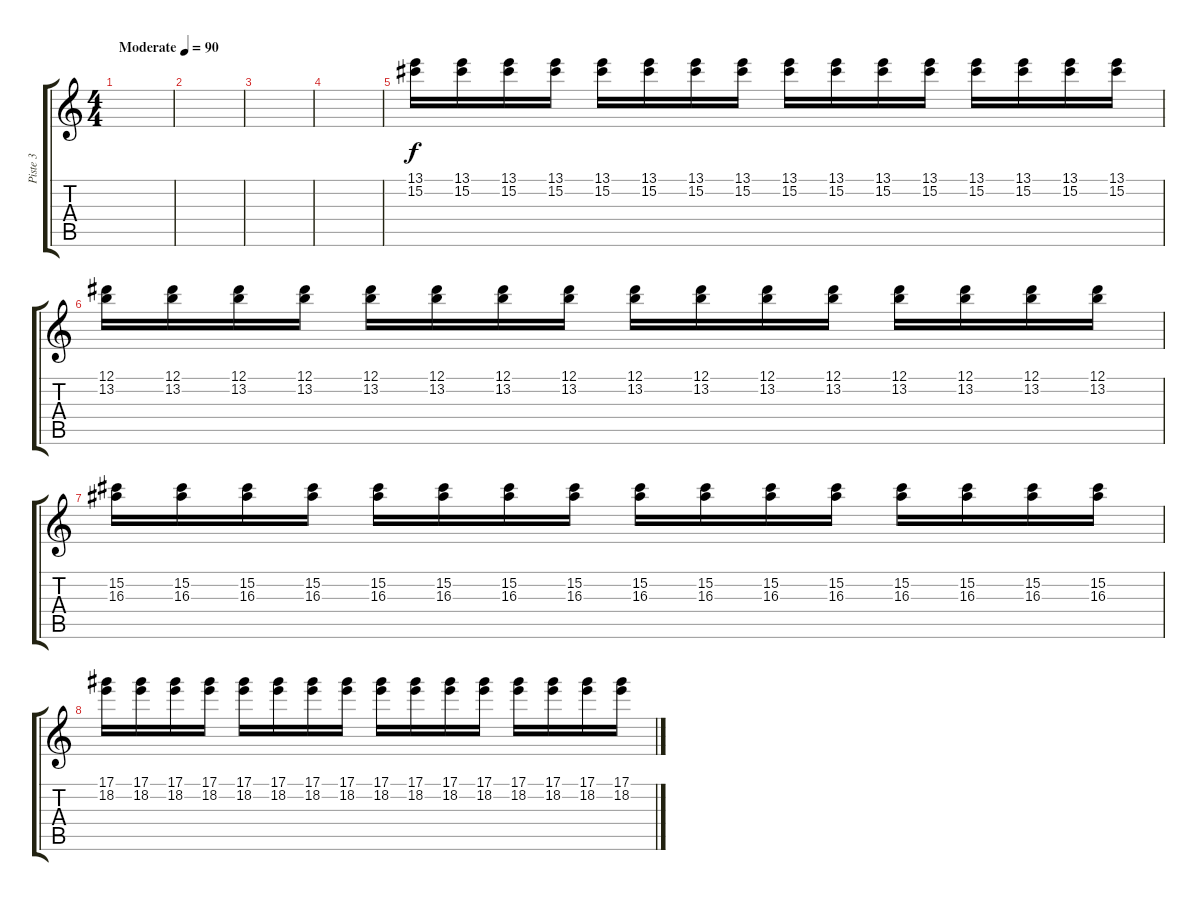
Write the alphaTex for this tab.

\track ("Piste 3" "Piste 3") {instrument electricguitarjazz}
\staff {score tabs}
\tuning (Eb4 Bb3 Gb3 Db3 Ab2 Db2) {hide}
\ts (4 4)
\tempo (90 "Moderate")
\clef g2
\ks c
|
|
|
|
(13.1 15.2).16 (13.1 15.2).16 (13.1 15.2).16 (13.1 15.2).16 (13.1 15.2).16 (13.1 15.2).16 (13.1 15.2).16 (13.1 15.2).16 (13.1 15.2).16 (13.1 15.2).16 (13.1 15.2).16 (13.1 15.2).16 (13.1 15.2).16 (13.1 15.2).16 (13.1 15.2).16 (13.1 15.2).16 |
(12.1 13.2).16 (12.1 13.2).16 (12.1 13.2).16 (12.1 13.2).16 (12.1 13.2).16 (12.1 13.2).16 (12.1 13.2).16 (12.1 13.2).16 (12.1 13.2).16 (12.1 13.2).16 (12.1 13.2).16 (12.1 13.2).16 (12.1 13.2).16 (12.1 13.2).16 (12.1 13.2).16 (12.1 13.2).16 |
(15.2 16.3).16 (15.2 16.3).16 (15.2 16.3).16 (15.2 16.3).16 (15.2 16.3).16 (15.2 16.3).16 (15.2 16.3).16 (15.2 16.3).16 (15.2 16.3).16 (15.2 16.3).16 (15.2 16.3).16 (15.2 16.3).16 (15.2 16.3).16 (15.2 16.3).16 (15.2 16.3).16 (15.2 16.3).16 |
(17.1 18.2).16 (17.1 18.2).16 (17.1 18.2).16 (17.1 18.2).16 (17.1 18.2).16 (17.1 18.2).16 (17.1 18.2).16 (17.1 18.2).16 (17.1 18.2).16 (17.1 18.2).16 (17.1 18.2).16 (17.1 18.2).16 (17.1 18.2).16 (17.1 18.2).16 (17.1 18.2).16 (17.1 18.2).16
